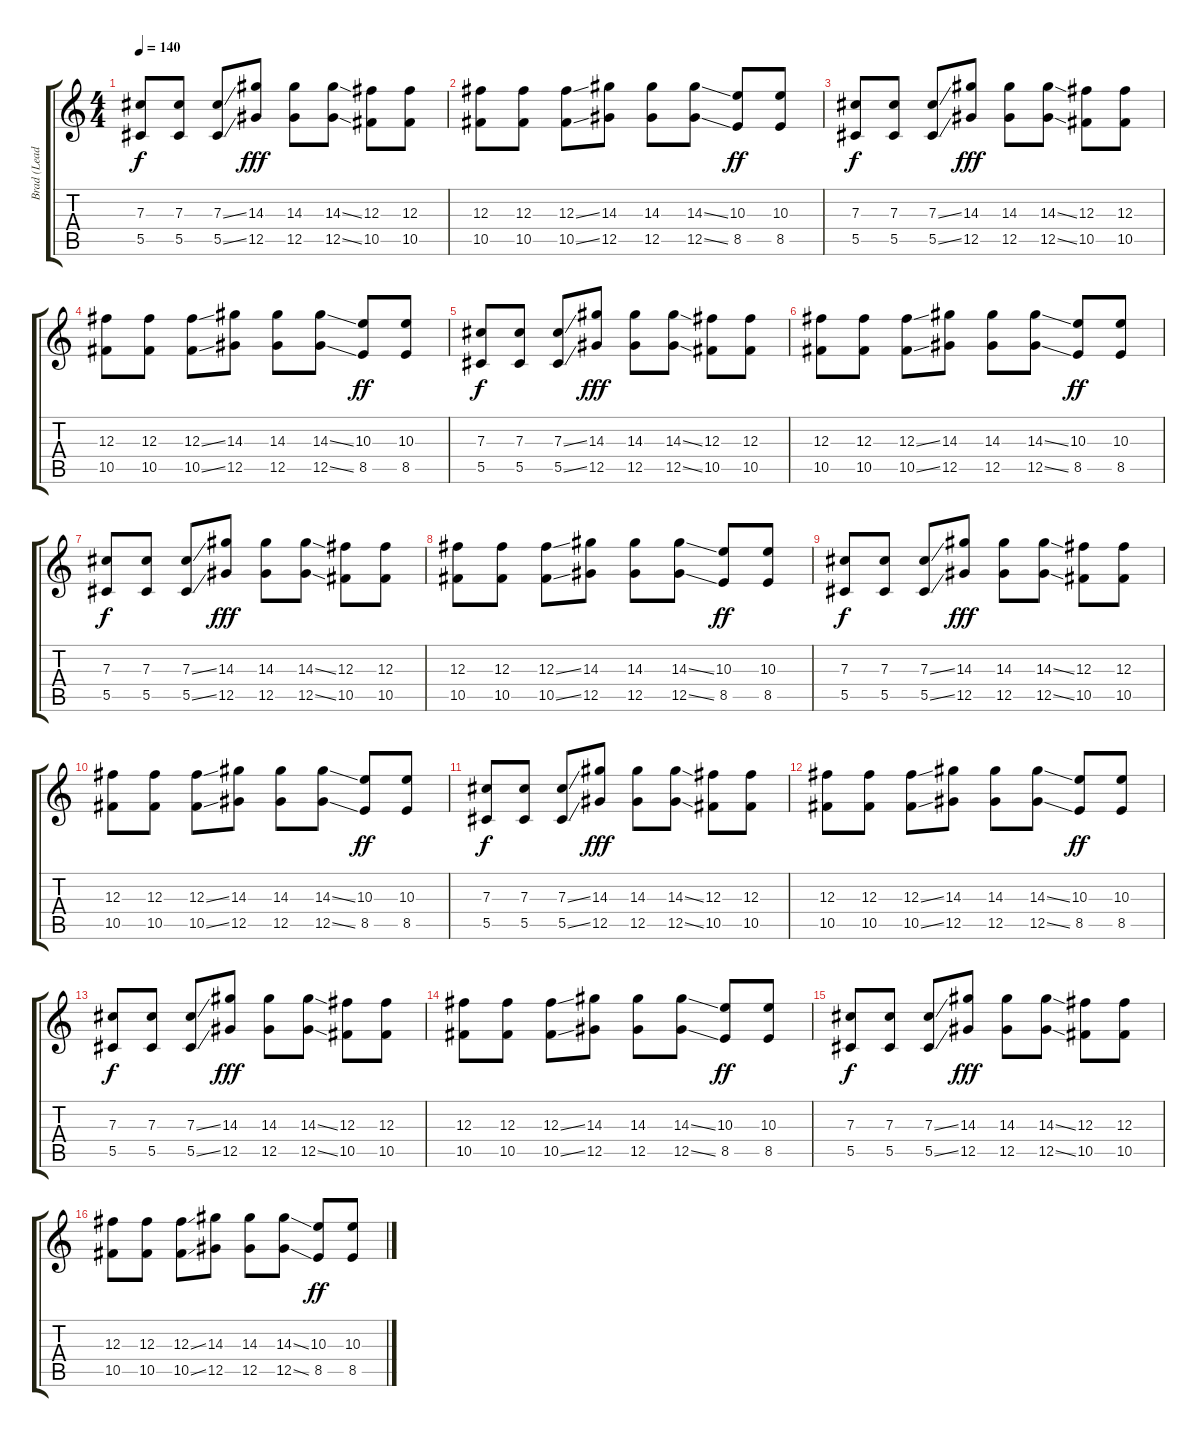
\track ("Brad (Lead Guitar)" "Brad (Lead") {instrument overdrivenguitar}
\staff {score tabs}
\tuning (Eb4 Bb3 Gb3 Db3 Ab2 Db2) {hide}
\ts (4 4)
\tempo 140
\clef g2
\ks c
(7.3 5.5).8{dy f} (7.3 5.5).8 (7.3{ss} 5.5{ss}).8 (14.3 12.5).8{dy fff} (14.3 12.5).8 (14.3{ss} 12.5{ss}).8 (12.3 10.5).8 (12.3 10.5).8 |
(12.3 10.5).8 (12.3 10.5).8 (12.3{ss} 10.5{ss}).8 (14.3 12.5).8 (14.3 12.5).8 (14.3{ss} 12.5{ss}).8 (10.3 8.5).8{dy ff} (10.3 8.5).8 |
(7.3 5.5).8{dy f} (7.3 5.5).8 (7.3{ss} 5.5{ss}).8 (14.3 12.5).8{dy fff} (14.3 12.5).8 (14.3{ss} 12.5{ss}).8 (12.3 10.5).8 (12.3 10.5).8 |
(12.3 10.5).8 (12.3 10.5).8 (12.3{ss} 10.5{ss}).8 (14.3 12.5).8 (14.3 12.5).8 (14.3{ss} 12.5{ss}).8 (10.3 8.5).8{dy ff} (10.3 8.5).8 |
(7.3 5.5).8{dy f} (7.3 5.5).8 (7.3{ss} 5.5{ss}).8 (14.3 12.5).8{dy fff} (14.3 12.5).8 (14.3{ss} 12.5{ss}).8 (12.3 10.5).8 (12.3 10.5).8 |
(12.3 10.5).8 (12.3 10.5).8 (12.3{ss} 10.5{ss}).8 (14.3 12.5).8 (14.3 12.5).8 (14.3{ss} 12.5{ss}).8 (10.3 8.5).8{dy ff} (10.3 8.5).8 |
(7.3 5.5).8{dy f} (7.3 5.5).8 (7.3{ss} 5.5{ss}).8 (14.3 12.5).8{dy fff} (14.3 12.5).8 (14.3{ss} 12.5{ss}).8 (12.3 10.5).8 (12.3 10.5).8 |
(12.3 10.5).8 (12.3 10.5).8 (12.3{ss} 10.5{ss}).8 (14.3 12.5).8 (14.3 12.5).8 (14.3{ss} 12.5{ss}).8 (10.3 8.5).8{dy ff} (10.3 8.5).8 |
(7.3 5.5).8{dy f} (7.3 5.5).8 (7.3{ss} 5.5{ss}).8 (14.3 12.5).8{dy fff} (14.3 12.5).8 (14.3{ss} 12.5{ss}).8 (12.3 10.5).8 (12.3 10.5).8 |
(12.3 10.5).8 (12.3 10.5).8 (12.3{ss} 10.5{ss}).8 (14.3 12.5).8 (14.3 12.5).8 (14.3{ss} 12.5{ss}).8 (10.3 8.5).8{dy ff} (10.3 8.5).8 |
(7.3 5.5).8{dy f} (7.3 5.5).8 (7.3{ss} 5.5{ss}).8 (14.3 12.5).8{dy fff} (14.3 12.5).8 (14.3{ss} 12.5{ss}).8 (12.3 10.5).8 (12.3 10.5).8 |
(12.3 10.5).8 (12.3 10.5).8 (12.3{ss} 10.5{ss}).8 (14.3 12.5).8 (14.3 12.5).8 (14.3{ss} 12.5{ss}).8 (10.3 8.5).8{dy ff} (10.3 8.5).8 |
(7.3 5.5).8{dy f} (7.3 5.5).8 (7.3{ss} 5.5{ss}).8 (14.3 12.5).8{dy fff} (14.3 12.5).8 (14.3{ss} 12.5{ss}).8 (12.3 10.5).8 (12.3 10.5).8 |
(12.3 10.5).8 (12.3 10.5).8 (12.3{ss} 10.5{ss}).8 (14.3 12.5).8 (14.3 12.5).8 (14.3{ss} 12.5{ss}).8 (10.3 8.5).8{dy ff} (10.3 8.5).8 |
(7.3 5.5).8{dy f} (7.3 5.5).8 (7.3{ss} 5.5{ss}).8 (14.3 12.5).8{dy fff} (14.3 12.5).8 (14.3{ss} 12.5{ss}).8 (12.3 10.5).8 (12.3 10.5).8 |
(12.3 10.5).8 (12.3 10.5).8 (12.3{ss} 10.5{ss}).8 (14.3 12.5).8 (14.3 12.5).8 (14.3{ss} 12.5{ss}).8 (10.3 8.5).8{dy ff} (10.3 8.5).8
